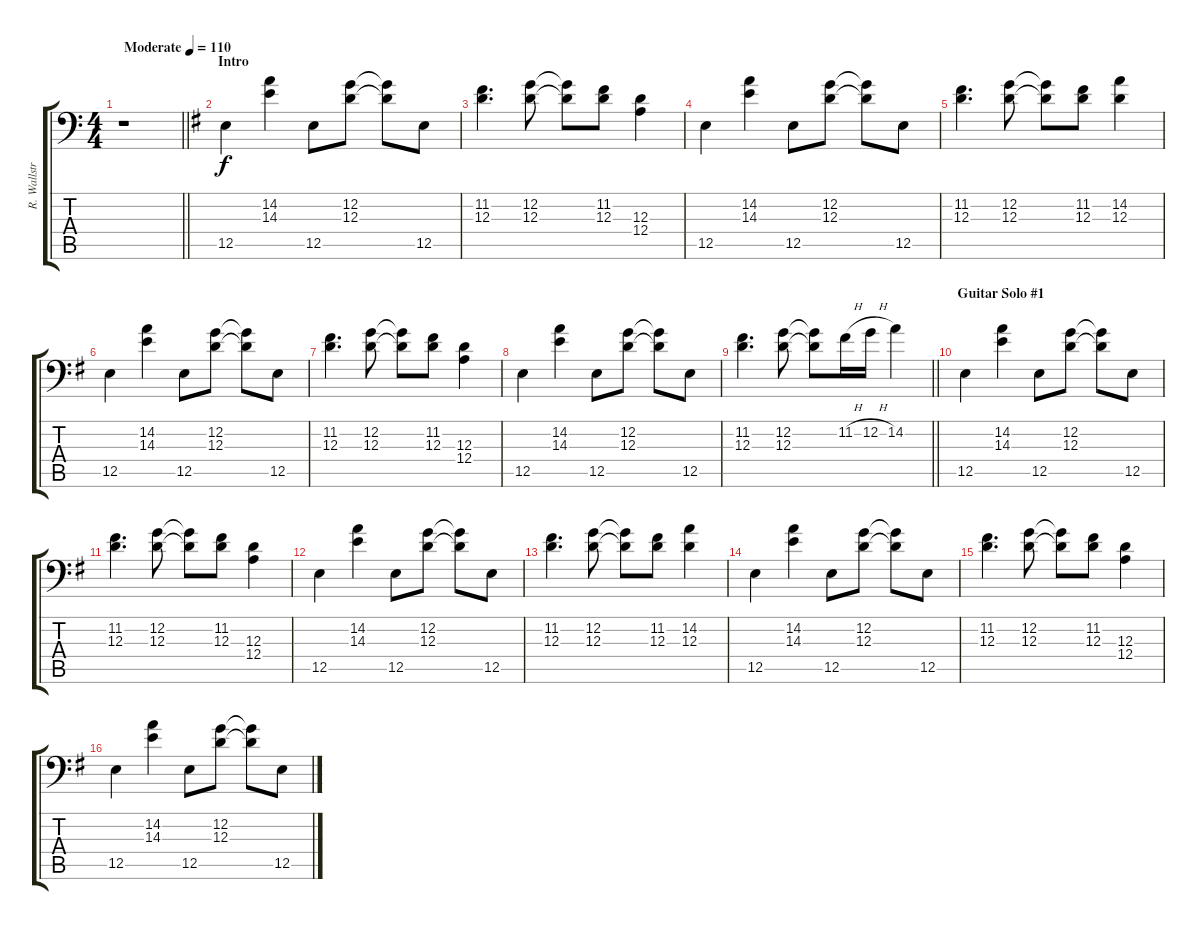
\track ("R. Wallström (Bass)" "R. Wallstr") {instrument electricbassfinger}
\staff {score tabs}
\tuning (C3 G2 D2 A1 E1 B0) {hide}
\ts (4 4)
\tempo (110 "Moderate")
\clef f4
\barLineRight lightlight
\ks c
r.1{dy f instrument electricbassfinger} |
\section ("" "Intro")
\ks eminor
12.5.4 (14.2 14.3).4 12.5.8 (12.2 12.3).8 (12.2{t} 12.3{t}).8 12.5.8 |
(11.2 12.3).4{d} (12.2 12.3).8 (12.2{t} 12.3{t}).8 (11.2 12.3).8 (12.3 12.4).4 |
12.5.4 (14.2 14.3).4 12.5.8 (12.2 12.3).8 (12.2{t} 12.3{t}).8 12.5.8 |
(11.2 12.3).4{d} (12.2 12.3).8 (12.2{t} 12.3{t}).8 (11.2 12.3).8 (14.2 12.3).4 |
12.5.4 (14.2 14.3).4 12.5.8 (12.2 12.3).8 (12.2{t} 12.3{t}).8 12.5.8 |
(11.2 12.3).4{d} (12.2 12.3).8 (12.2{t} 12.3{t}).8 (11.2 12.3).8 (12.3 12.4).4 |
12.5.4 (14.2 14.3).4 12.5.8 (12.2 12.3).8 (12.2{t} 12.3{t}).8 12.5.8 |
\barLineRight lightlight
(11.2 12.3).4{d} (12.2 12.3).8 (12.2{t} 12.3{t}).8 11.2{h}.16 12.2{h}.16 14.2.4 |
\section ("" "Guitar Solo #1")
12.5.4 (14.2 14.3).4 12.5.8 (12.2 12.3).8 (12.2{t} 12.3{t}).8 12.5.8 |
(11.2 12.3).4{d} (12.2 12.3).8 (12.2{t} 12.3{t}).8 (11.2 12.3).8 (12.3 12.4).4 |
12.5.4 (14.2 14.3).4 12.5.8 (12.2 12.3).8 (12.2{t} 12.3{t}).8 12.5.8 |
(11.2 12.3).4{d} (12.2 12.3).8 (12.2{t} 12.3{t}).8 (11.2 12.3).8 (14.2 12.3).4 |
12.5.4 (14.2 14.3).4 12.5.8 (12.2 12.3).8 (12.2{t} 12.3{t}).8 12.5.8 |
(11.2 12.3).4{d} (12.2 12.3).8 (12.2{t} 12.3{t}).8 (11.2 12.3).8 (12.3 12.4).4 |
12.5.4 (14.2 14.3).4 12.5.8 (12.2 12.3).8 (12.2{t} 12.3{t}).8 12.5.8
